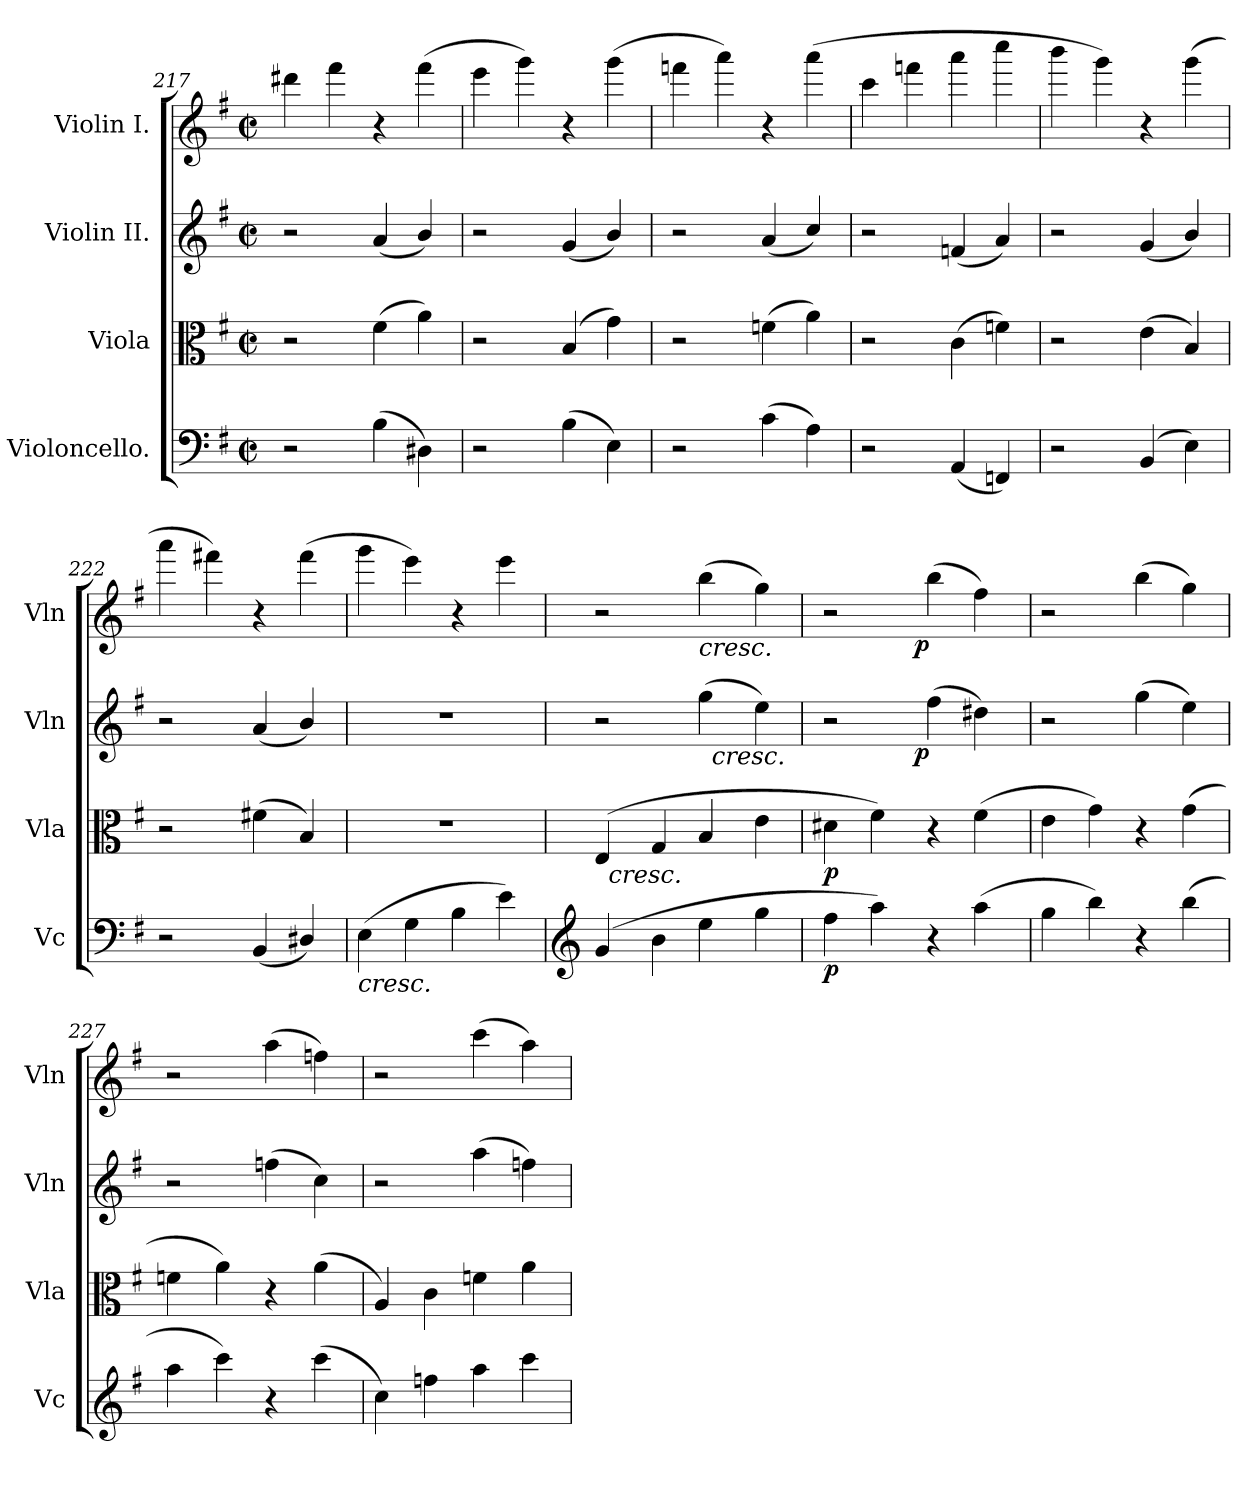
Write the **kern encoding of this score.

**kern	**dynam	**kern	**dynam	**kern	**dynam	**kern	**dynam
*part4	*part4	*part3	*part3	*part2	*part2	*part1	*part1
*staff4	*staff4	*staff3	*staff3	*staff2	*staff2	*staff1	*staff1
*I"Violoncello.	*	*I"Viola	*	*I"Violin II.	*	*I"Violin I.	*
*I'Vc	*	*I'Vla	*	*I'Vln	*	*I'Vln	*
*clefF4	*	*clefC3	*	*clefG2	*	*clefG2	*
*k[f#]	*	*k[f#]	*	*k[f#]	*	*k[f#]	*
*e:	*	*e:	*	*e:	*	*e:	*
*M2/2	*	*M2/2	*	*M2/2	*	*M2/2	*
*met(c|)	*	*met(c|)	*	*met(c|)	*	*met(c|)	*
=217	=217	=217	=217	=217	=217	=217	=217
2r	.	2r	.	2r	.	4ddd#X\	.
.	.	.	.	.	.	4fff#\	.
(4B\	.	(4f#\	.	(<4a/	.	4r	.
4D#X\)	.	4a\)	.	4b/)	.	(4fff#\	.
=218	=218	=218	=218	=218	=218	=218	=218
2r	.	2r	.	2r	.	4eee\	.
.	.	.	.	.	.	4ggg\)	.
(4B\	.	(4B/	.	(<4g/	.	4r	.
4E\)	.	4g\)	.	4b/)	.	(4ggg\	.
=219	=219	=219	=219	=219	=219	=219	=219
2r	.	2r	.	2r	.	4fffn\	.
.	.	.	.	.	.	4aaa\)	.
(4c\	.	(4fn\	.	(<4a/	.	4r	.
4A\)	.	4a\)	.	4cc/)	.	(4aaa\	.
=220	=220	=220	=220	=220	=220	=220	=220
2r	.	2r	.	2r	.	4ccc\	.
.	.	.	.	.	.	4fffn\	.
(4AA/	.	(4c\	.	(4fn/	.	4aaa\	.
4FFn/)	.	4fn\)	.	4a/)	.	4cccc\	.
=221	=221	=221	=221	=221	=221	=221	=221
2r	.	2r	.	2r	.	4bbb\	.
.	.	.	.	.	.	4ggg\)	.
(4BB/	.	(4e\	.	(<4g/	.	4r	.
4E\)	.	4B/)	.	4b/)	.	(4ggg\	.
=222	=222	=222	=222	=222	=222	=222	=222
2r	.	2r	.	2r	.	4aaa\	.
.	.	.	.	.	.	4fff#X\)	.
(<4BB/	.	(4f#X\	.	(<4a/	.	4r	.
4D#X/)	.	4B/)	.	4b/)	.	(4fff#\	.
=223	=223	=223	=223	=223	=223	=223	=223
!LO:TX:b:i:t=cresc.	!	!	!	!	!	!	!
(4E\	.	1r	.	1r	.	4ggg\	.
4G\	.	.	.	.	.	4eee\)	.
4B\	.	.	.	.	.	4r	.
4e\)	.	.	.	.	.	4eee\	.
=224	=224	=224	=224	=224	=224	=224	=224
*clefG2	*	*	*	*	*	*	*
*	*	*^	*	*^	*	*	*
(4g/	.	(4E/	32ryy	.	2r	2ryy	.	2r	.
!	!	!	!LO:TX:b:i:t=cresc.	!	!	!	!	!	!
.	.	.	2ryy	.	.	.	.	.	.
4b\	.	4G/	.	.	.	.	.	.	.
!	!	!	!	!	!	!	!	!LO:TX:b:i:t=cresc.	!
4ee\	.	4B/	.	.	(4gg\	32ryy	.	(4bb\	.
!	!	!	!	!	!	!LO:TX:b:i:t=cresc.	!	!	!
.	.	.	4...ryy	.	.	4...ryy	.	.	.
4gg\	.	4e\	.	.	4ee\)	.	.	4gg\)	.
=225	=225	=225	=225	=225	=225	=225	=225	=225	=225
!	!LO:DY:b	!	!	!LO:DY:b	!	!	!	!	!
*	*	*v	*v	*	*	*	*	*^	*
4ff#\	p	4d#X\	p	2r	4...ryy	.	2r	4...ryy	.
4aa\)	.	4f#\)	.	.	.	.	.	.	.
!	!	!	!	!	!	!LO:DY:b	!	!	!LO:DY:b
.	.	.	.	.	2ryy	p	.	2ryy	p
4r	.	4r	.	(4ff#\	.	.	(4bb\	.	.
(4aa\	.	(4f#\	.	4dd#X\)	.	.	4ff#\)	.	.
.	.	.	.	.	32ryy	.	.	32ryy	.
*	*	*	*	*v	*v	*	*	*	*
*	*	*	*	*	*	*v	*v	*
=226	=226	=226	=226	=226	=226	=226	=226
4gg\	.	4e\	.	2r	.	2r	.
4bb\)	.	4g\)	.	.	.	.	.
4r	.	4r	.	(4gg\	.	(4bb\	.
(4bb\	.	(4g\	.	4ee\)	.	4gg\)	.
=227	=227	=227	=227	=227	=227	=227	=227
4aa\	.	4fn\	.	2r	.	2r	.
4ccc\)	.	4a\)	.	.	.	.	.
4r	.	4r	.	(4ffn\	.	(4aa\	.
(4ccc\	.	(4a\	.	4cc\)	.	4ffn\)	.
!!LO:LB:g=z
=228	=228	=228	=228	=228	=228	=228	=228
4cc\)	.	4A/)	.	2r	.	2r	.
4ffn\	.	4c\	.	.	.	.	.
4aa\	.	4fn\	.	(4aa\	.	(4ccc\	.
4ccc\	.	4a\	.	4ffn\)	.	4aa\)	.
=	=	=	=	=	=	=	=
*-	*-	*-	*-	*-	*-	*-	*-
